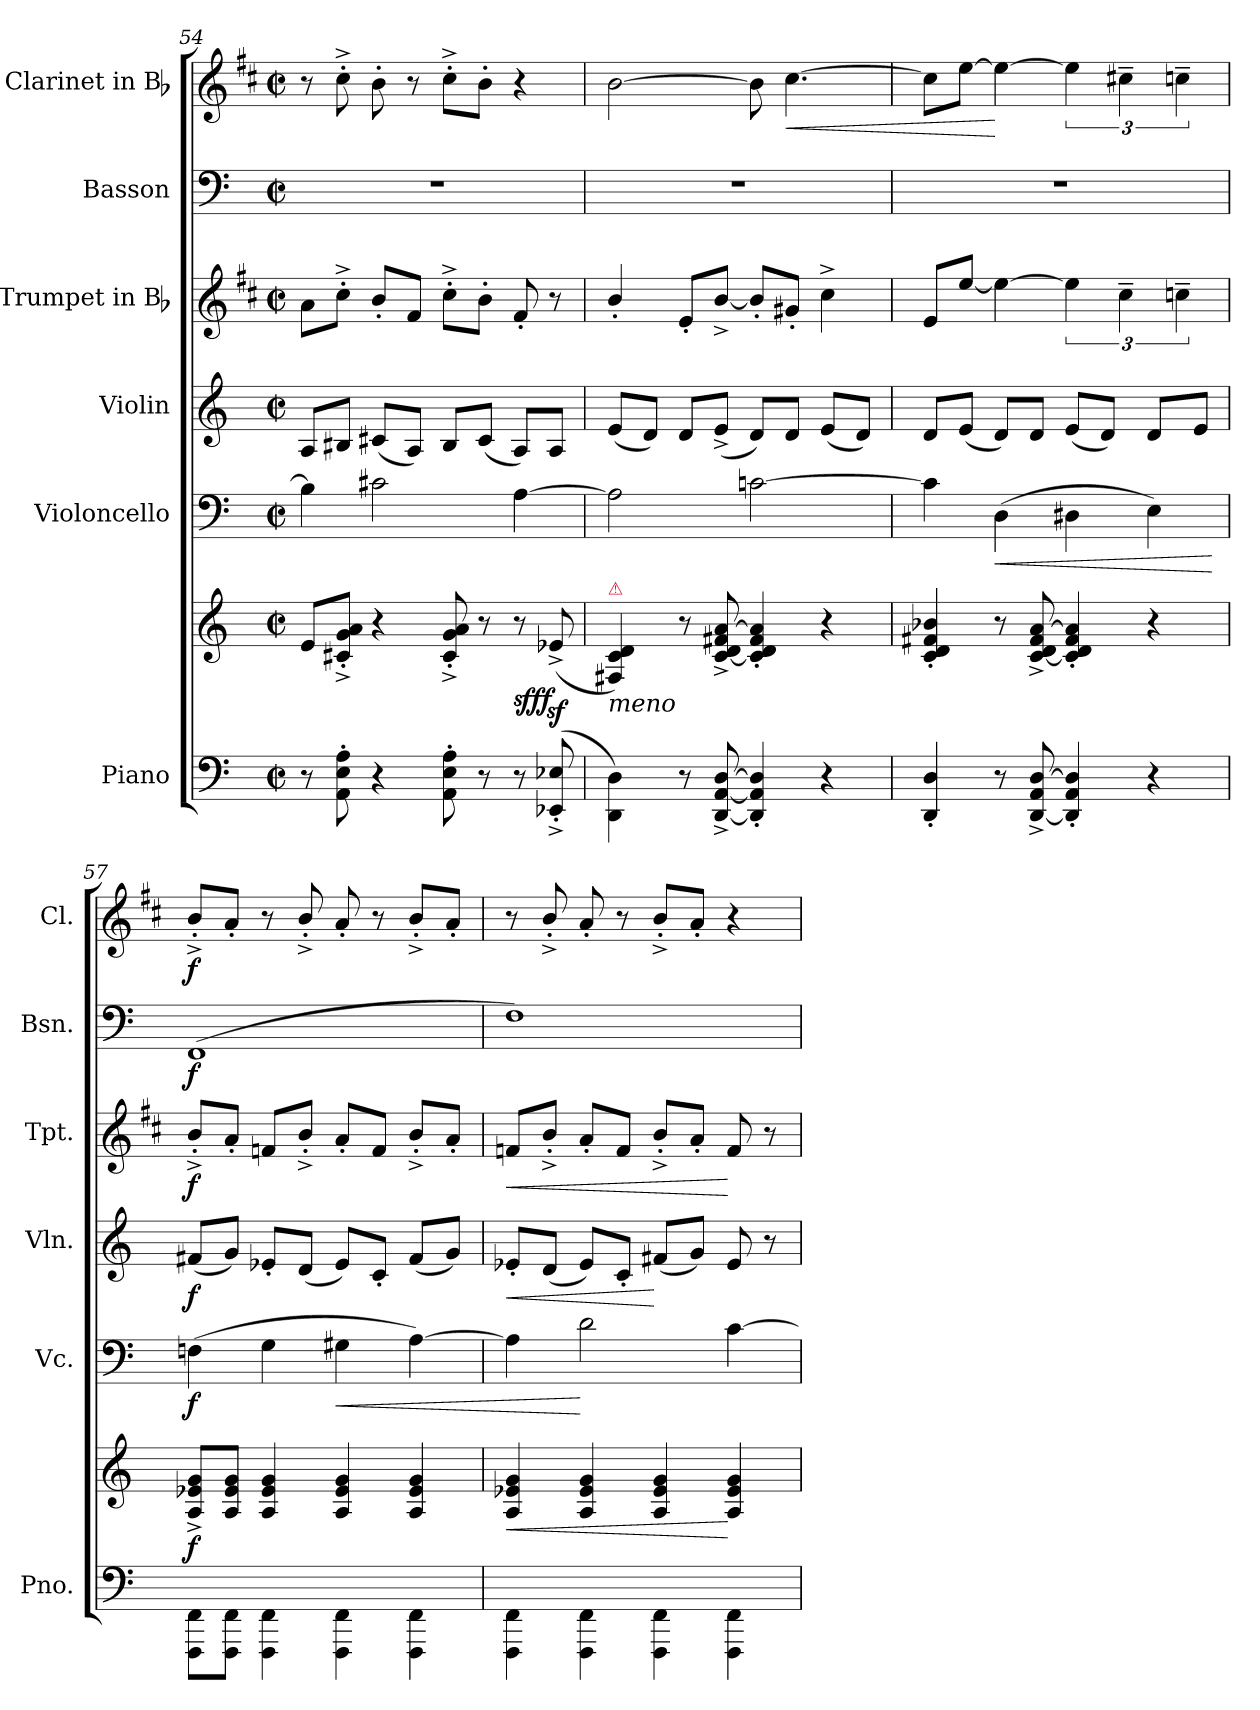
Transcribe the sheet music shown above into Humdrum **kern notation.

**kern	**kern	**dynam	**kern	**dynam	**kern	**dynam	**kern	**dynam	**kern	**dynam	**kern	**dynam
*part6	*part6	*part6	*part5	*part5	*part4	*part4	*part3	*part3	*part2	*part2	*part1	*part1
*staff7	*staff6	*staff6/7	*staff5	*staff5	*staff4	*staff4	*staff3	*staff3	*staff2	*staff2	*staff1	*staff1
*I"Piano	*	*	*I"Violoncello	*	*I"Violin	*	*I"Trumpet in Bb	*	*I"Basson	*	*I"Clarinet in Bb	*
*I'Pno.	*	*	*I'Vc.	*	*I'Vln.	*	*I'Tpt.	*	*I'Bsn.	*	*I'Cl.	*
*clefF4	*clefG2	*	*clefF4	*	*clefG2	*	*clefG2	*	*clefF4	*	*clefG2	*
*	*	*	*	*	*	*	*ITrd1c2	*	*	*	*ITrd1c2	*
*k[]	*k[]	*	*k[]	*	*k[]	*	*k[]	*	*k[]	*	*k[]	*
*C:	*C:	*	*C:	*	*C:	*	*C:	*	*C:	*	*C:	*
*M4/4	*M4/4	*	*M4/4	*	*M4/4	*	*M4/4	*	*M4/4	*	*M4/4	*
*met(c|)	*met(c|)	*	*met(c|)	*	*met(c|)	*	*met(c|)	*	*met(c|)	*	*met(c|)	*
=54	=54	=54	=54	=54	=54	=54	=54	=54	=54	=54	=54	=54
8r	8eL	.	4B]	.	8AL	.	8gL	.	1r	.	8r	.
8AA' 8E' 8A'	8c#X'^ 8g'^ 8a'^J	.	.	.	8B#XJ	.	8b'^J	.	.	.	8b'^	.
4r	4r	.	2c#X	.	(8c#XL	.	8a'L	.	.	.	8a'	.
.	.	.	.	.	8AJ)	.	8eJ	.	.	.	8r	.
8AA' 8E' 8A'	8c#'^ 8g'^ 8a'^	.	.	.	8B#L	.	8b'^L	.	.	.	8b'^L	.
8r	8r	.	.	.	(8c#J	.	8a'J	.	.	.	8a'J	.
8r	8r	sf ff	[4A	.	8AL)	.	8e'	.	.	.	4r	.
(<8EE-X'>^> 8E-X'>^>	(8e-Xz>^>	.	.	.	8AJ	.	8r	.	.	.	.	.
=55	=55	=55	=55	=55	=55	=55	=55	=55	=55	=55	=55	=55
!	!LO:TX:b:i:t=meno	!	!	!	!	!	!	!	!	!	!	!
!	!LO:TX:a:color=crimson:t=⚠	!	!	!	!	!	!	!	!	!	!	!
4DD\ 4D\)	4F#X 4c 4d)	.	2A]	.	(8eL	.	4a'/	.	1r	.	[2a	.
.	.	.	.	.	8dJ)	.	.	.	.	.	.	.
8r	8r	.	.	.	8dL	.	8d'L	.	.	.	.	.
[8DD^> [8AA^> [8D^>	[8c^> 8d^> 8f#X^> [8a^>	.	.	.	(8e^>J	.	[8a^>J	.	.	.	.	.
4DD]' 4AA]' 4D]'	4c]' 4d' 4f#' 4a]'	.	[2cn	.	8dL)	.	8a'L]	.	.	.	8a]	.
!	!	!	!	!	!	!	!	!	!	!	!	!LO:HP:b
.	.	.	.	.	8dJ	.	8f#X'J	.	.	.	[4.b	<
4r	4r	.	.	.	(8eL	.	4b^	.	.	.	.	.
.	.	.	.	.	8dJ)	.	.	.	.	.	.	.
=56	=56	=56	=56	=56	=56	=56	=56	=56	=56	=56	=56	=56
4DD' 4D'	4c' 4d' 4f#X' 4b-X'	.	4c]	.	8dL	.	8dL	.	1r	.	8bL]	.
.	.	.	.	.	(8eJ	.	[8ddJ	.	.	.	[8ddJ	.
!	!	!	!	!LO:HP:b	!	!	!	!	!	!	!	!
8r	8r	.	(4D	<	8dL)	.	4dd_	.	.	.	4dd_	[
[8DD^> 8AA^> [8D^>	[8c^> 8d^> 8f#^> [8a^>	.	.	.	8dJ	.	.	.	.	.	.	.
4DD]' 4AA' 4D]'	4c]' 4d' 4f#' 4a]'	.	4D#X	.	(8eL	.	6dd]	.	.	.	6dd]	.
.	.	.	.	.	8dJ)	.	.	.	.	.	.	.
.	.	.	.	.	.	.	6b~	.	.	.	6bn~	.
4r	4r	.	4E)	.	8dL	.	.	.	.	.	.	.
.	.	.	.	.	.	.	6b-X~	.	.	.	6b-X~	.
.	.	.	.	.	8eJ	.	.	.	.	.	.	.
.	.	.	.	[	.	.	.	.	.	.	.	.
=57	=57	=57	=57	=57	=57	=57	=57	=57	=57	=57	=57	=57
8FFF\ 8FF\L	8A^>/ 8e-X^>/ 8g^>/L	f	(4Fn	f	(8f#XL	f	8a'^L	f	(1FF	f	8a'^L	f
8FFF\ 8FF\J	8A/ 8e-/ 8g/J	.	.	.	8gJ)	.	8g'J	.	.	.	8g'J	.
4FFF\ 4FF\	4A/ 4e-/ 4g/	.	4G	.	8e-X'L	.	8e-XL	.	.	.	8r	.
.	.	.	.	.	(8dJ	.	8a'^J	.	.	.	8a'^/	.
!	!	!	!	!LO:HP:b	!	!	!	!	!	!	!	!
4FFF\ 4FF\	4A/ 4e-/ 4g/	.	4G#X	<	8e-L)	.	8g'L	.	.	.	8g'	.
.	.	.	.	.	8c'J	.	8e-J	.	.	.	8r	.
4FFF\ 4FF\	4A/ 4e-/ 4g/	.	[4A)	.	(8f#L	.	8a'^L	.	.	.	8a'^L	.
.	.	.	.	.	8gJ)	.	8g'J	.	.	.	8g'J	.
=58	=58	=58	=58	=58	=58	=58	=58	=58	=58	=58	=58	=58
!	!	!LO:HP:b	!	!	!	!LO:HP:b	!	!LO:HP:b	!	!	!	!
4FFF\ 4FF\	4A/ 4e-X/ 4g/	<	4A]	.	8e-X'L	<	8e-XL	<	1F)	.	8r	.
.	.	.	.	.	(8dJ	.	8a'^J	.	.	.	8a'^/	.
4FFF\ 4FF\	4A/ 4e-/ 4g/	.	2d	[	8e-L)	.	8g'L	.	.	.	8g'	.
.	.	.	.	.	8c'J	.	8e-J	.	.	.	8r	.
4FFF\ 4FF\	4A/ 4e-/ 4g/	.	.	.	(8f#XL	[	8a'^L	.	.	.	8a'^L	.
.	.	.	.	.	8gJ)	.	8g'J	.	.	.	8g'J	.
4FFF\ 4FF\	4A/ 4e-/ 4g/	[	[4c	.	8e-	.	8e-	[	.	.	4r	.
.	.	.	.	.	8r	.	8r	.	.	.	.	.
=	=	=	=	=	=	=	=	=	=	=	=	=
*-	*-	*-	*-	*-	*-	*-	*-	*-	*-	*-	*-	*-
